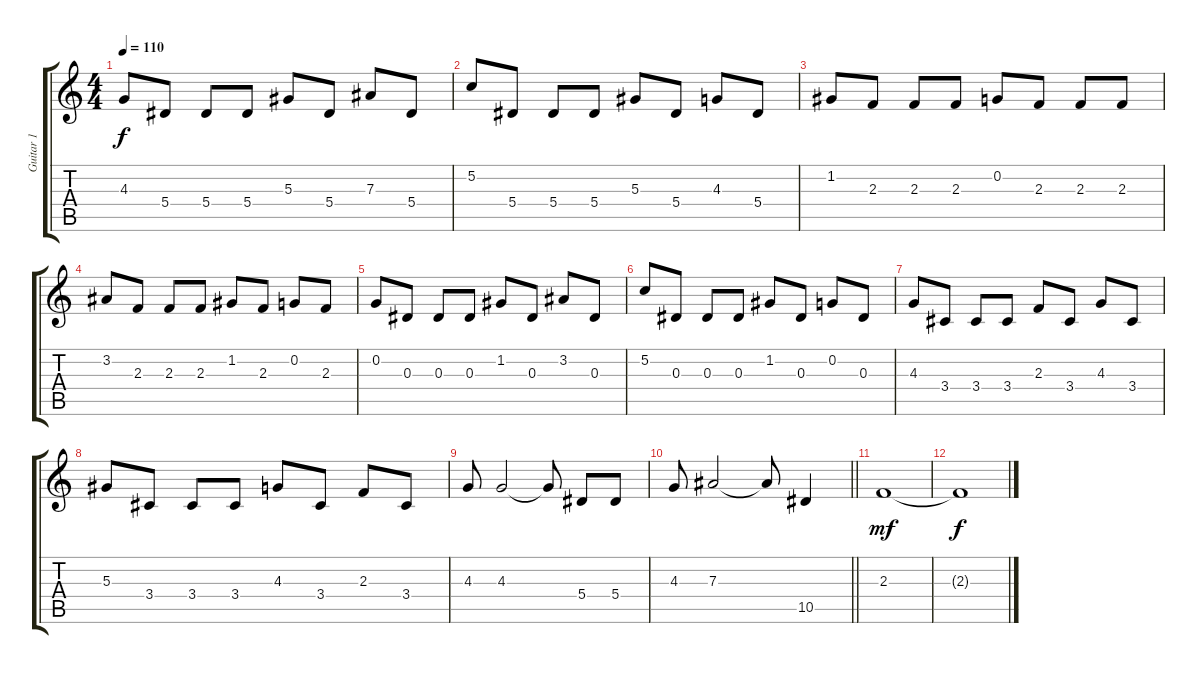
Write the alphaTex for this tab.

\track ("Guitar 1" "Guitar 1") {instrument distortionguitar}
\staff {score tabs}
\tuning (C4 G3 Eb3 Bb2 F2 C2) {hide}
\ts (4 4)
\tempo 110
\clef g2
\ks c
4.3.8{dy f} 5.4.8 5.4.8 5.4.8 5.3.8 5.4.8 7.3.8 5.4.8 |
5.2.8 5.4.8 5.4.8 5.4.8 5.3.8 5.4.8 4.3.8 5.4.8 |
1.2.8 2.3.8 2.3.8 2.3.8 0.2.8 2.3.8 2.3.8 2.3.8 |
3.2.8 2.3.8 2.3.8 2.3.8 1.2.8 2.3.8 0.2.8 2.3.8 |
0.2.8 0.3.8 0.3.8 0.3.8 1.2.8 0.3.8 3.2.8 0.3.8 |
5.2.8 0.3.8 0.3.8 0.3.8 1.2.8 0.3.8 0.2.8 0.3.8 |
4.3.8 3.4.8 3.4.8 3.4.8 2.3.8 3.4.8 4.3.8 3.4.8 |
5.3.8 3.4.8 3.4.8 3.4.8 4.3.8 3.4.8 2.3.8 3.4.8 |
4.3.8 4.3.2 4.3{t}.8 5.4.8 5.4.8 |
\barLineRight lightlight
4.3.8 7.3.2 7.3{t}.8 10.5.4 |
\section ("" "")
2.3.1{dy mf} |
2.3{t}.1{dy f}
